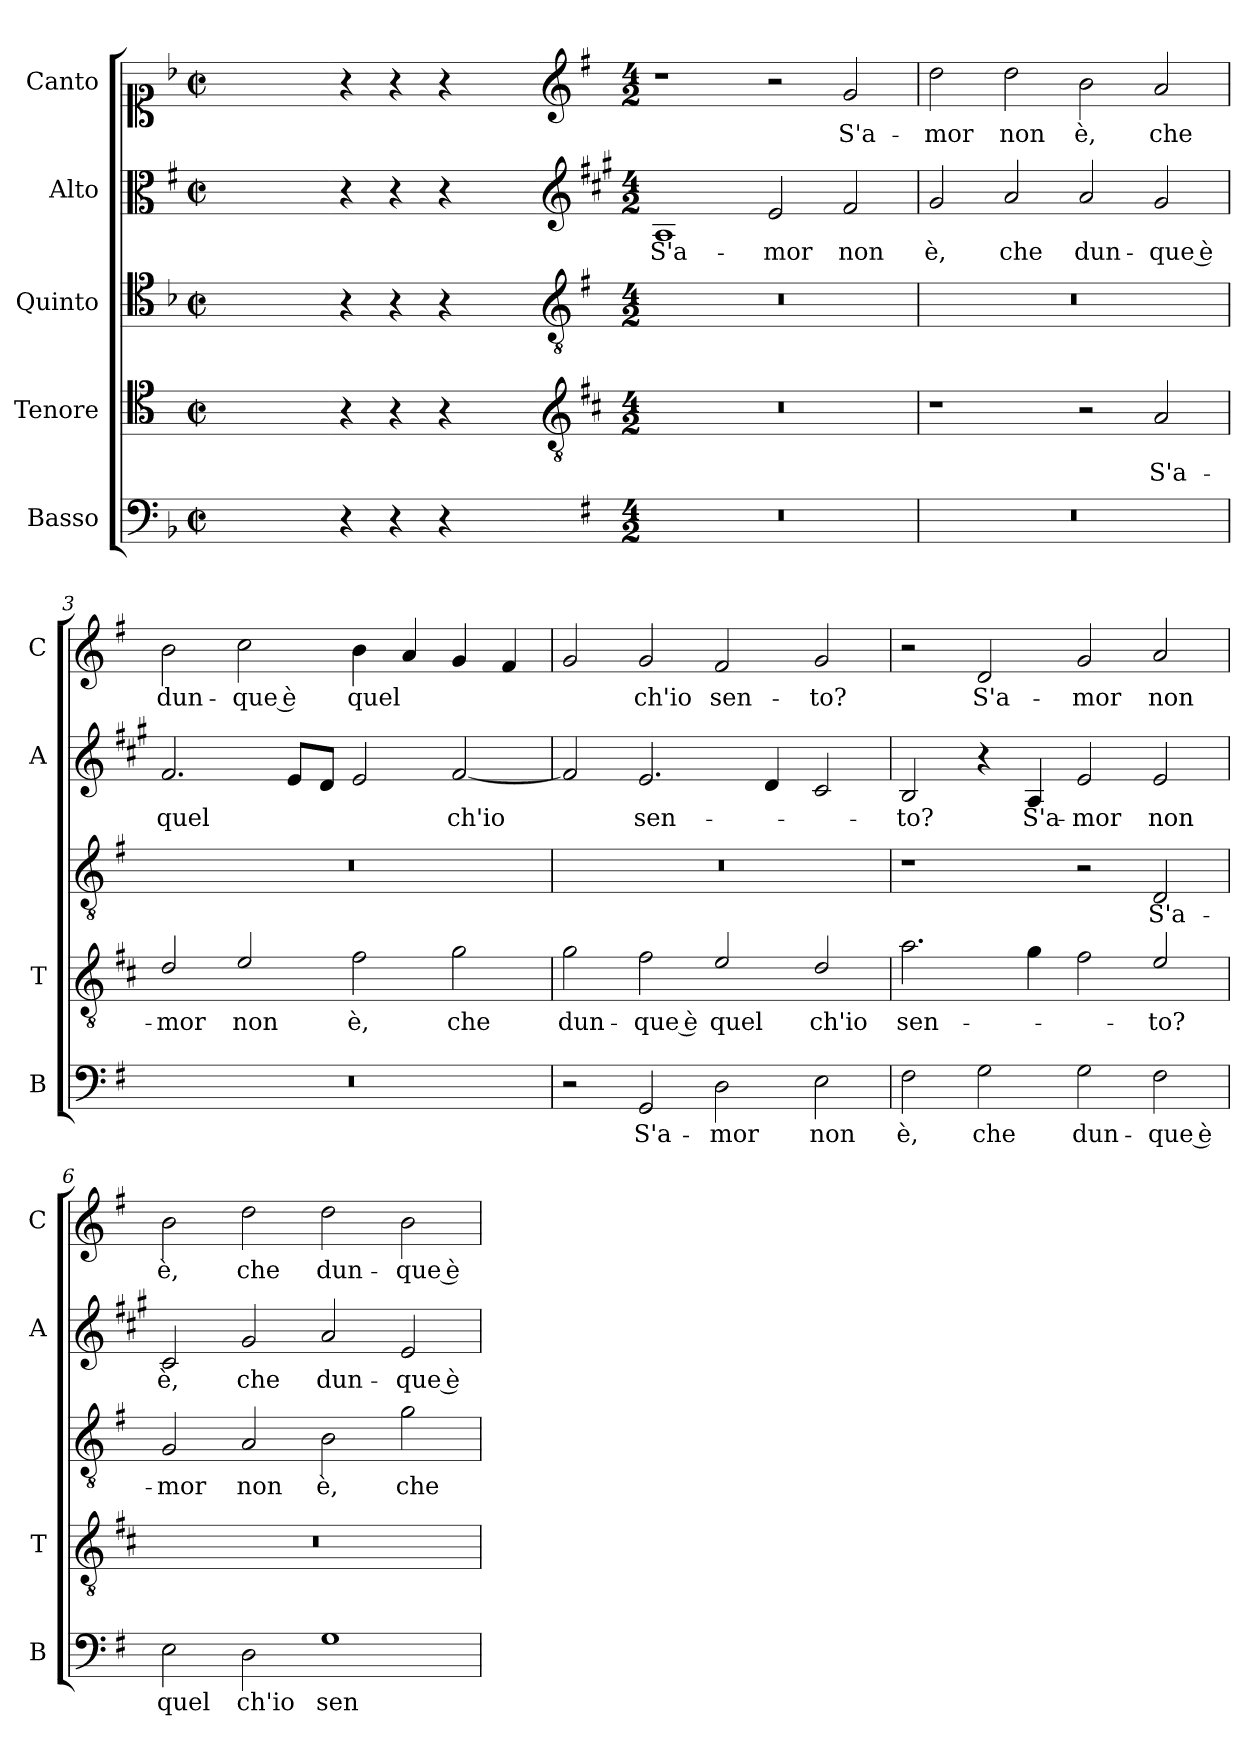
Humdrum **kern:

**kern	**text	**kern	**text	**kern	**text	**kern	**text	**kern	**text
*part5	*part5	*part4	*part4	*part3	*part3	*part2	*part2	*part1	*part1
*staff5	*staff5	*staff4	*staff4	*staff3	*staff3	*staff2	*staff2	*staff1	*staff1
*I"Basso	*	*I"Tenore	*	*I"Quinto	*	*I"Alto	*	*I"Canto	*
*I'B	*	*I'T	*	*	*	*I'A	*	*I'C	*
*clefF4	*	*clefC4	*	*clefC4	*	*clefC3	*	*clefC1	*
*	*	*ITrd4c7	*	*	*	*ITrd1c2	*	*	*
*k[b-]	*	*k[b-]	*	*k[b-]	*	*k[b-]	*	*k[b-]	*
*F:	*	*F:	*	*F:	*	*F:	*	*F:	*
*M2/2	*	*M2/2	*	*M2/2	*	*M2/2	*	*M2/2	*
*met(c|)	*	*met(c|)	*	*met(c|)	*	*met(c|)	*	*met(c|)	*
=	=	=	=	=	=	=	=	=	=
1ryy	.	1ryy	.	1ryy	.	1ryy	.	1ryy	.
=1X-	=1X-	=1X-	=1X-	=1X-	=1X-	=1X-	=1X-	=1X-	=1X-
4r	.	4r	.	4r	.	4r	.	4r	.
4r	.	4r	.	4r	.	4r	.	4r	.
4r	.	4r	.	4r	.	4r	.	4r	.
4ryy	.	4ryy	.	4ryy	.	4ryy	.	4ryy	.
=1-	=1-	=1-	=1-	=1-	=1-	=1-	=1-	=1-	=1-
*	*	*clefGv2	*	*clefGv2	*	*clefG2	*	*clefG2	*
*k[f#]	*	*k[f#]	*	*k[f#]	*	*k[f#]	*	*k[f#]	*
*G:	*	*G:	*	*G:	*	*G:	*	*G:	*
*M4/2	*	*M4/2	*	*M4/2	*	*M4/2	*	*M4/2	*
!	!	!	!	!	!	!	!LO:LY:b	!	!
0r	.	0r	.	0r	.	1G	S'a-	1r	.
!	!	!	!	!	!	!	!LO:LY:b	!	!
.	.	.	.	.	.	2d/	-mor	2r	.
!	!	!	!	!	!	!	!LO:LY:b	!	!LO:LY:b
.	.	.	.	.	.	2e/	non	2g/	S'a-
=2	=2	=2	=2	=2	=2	=2	=2	=2	=2
!	!	!	!	!	!	!	!LO:LY:b	!	!LO:LY:b
0r	.	1r	.	0r	.	2f#/	è,	2dd\	-mor
!	!	!	!	!	!	!	!LO:LY:b	!	!LO:LY:b
.	.	.	.	.	.	2g/	che	2dd\	non
!	!	!	!	!	!	!	!LO:LY:b	!	!LO:LY:b
.	.	2r	.	.	.	2g/	dun-	2b\	è,
!	!	!	!LO:LY:b	!	!	!	!LO:LY:b	!	!LO:LY:b
.	.	2D/	S'a-	.	.	2f#/	-que è	2a/	che
=3	=3	=3	=3	=3	=3	=3	=3	=3	=3
!	!	!	!LO:LY:b	!	!	!	!LO:LY:b	!	!LO:LY:b
0r	.	2G/	-mor	0r	.	2.e/	quel	2b\	dun-
!	!	!	!LO:LY:b	!	!	!	!	!	!LO:LY:b
.	.	2A/	non	.	.	.	.	2cc\	-que è
.	.	.	.	.	.	8d/L	.	.	.
.	.	.	.	.	.	8c/J	.	.	.
!	!	!	!LO:LY:b	!	!	!	!	!	!LO:LY:b
.	.	2B\	è,	.	.	2d/	.	4b\	quel
.	.	.	.	.	.	.	.	4a/	.
!	!	!	!LO:LY:b	!	!	!	!LO:LY:b	!	!
.	.	2c\	che	.	.	[2e/	ch'io	4g/	.
.	.	.	.	.	.	.	.	4f#/	.
!!LO:LB:g=z
=4	=4	=4	=4	=4	=4	=4	=4	=4	=4
!	!	!	!LO:LY:b	!	!	!	!	!	!
2r	.	2c\	dun-	0r	.	2e/]	.	2g/	.
!	!LO:LY:b	!	!LO:LY:b	!	!	!	!LO:LY:b	!	!LO:LY:b
2GG/	S'a-	2B\	-que è	.	.	2.d/	sen-	2g/	ch'io
!	!LO:LY:b	!	!LO:LY:b	!	!	!	!	!	!LO:LY:b
2D\	-mor	2A/	quel	.	.	.	.	2f#/	sen-
.	.	.	.	.	.	4c/	.	.	.
!	!LO:LY:b	!	!LO:LY:b	!	!	!	!	!	!LO:LY:b
2E\	non	2G/	ch'io	.	.	2B/	.	2g/	-to?
=5	=5	=5	=5	=5	=5	=5	=5	=5	=5
!	!LO:LY:b	!	!LO:LY:b	!	!	!	!LO:LY:b	!	!
2F#\	è,	2.d\	sen-	1r	.	2A/	-to?	2r	.
!	!LO:LY:b	!	!	!	!	!	!	!	!LO:LY:b
2G\	che	.	.	.	.	4r	.	2d/	S'a-
!	!	!	!	!	!	!	!LO:LY:b	!	!
.	.	4c\	.	.	.	4G/	S'a-	.	.
!	!LO:LY:b	!	!	!	!	!	!LO:LY:b	!	!LO:LY:b
2G\	dun-	2B\	.	2r	.	2d/	-mor	2g/	-mor
!	!LO:LY:b	!	!LO:LY:b	!	!LO:LY:b	!	!LO:LY:b	!	!LO:LY:b
2F#\	-que è	2A/	-to?	2D/	S'a-	2d/	non	2a/	non
=6	=6	=6	=6	=6	=6	=6	=6	=6	=6
!	!LO:LY:b	!	!	!	!LO:LY:b	!	!LO:LY:b	!	!LO:LY:b
2E\	quel	0r	.	2G/	-mor	2B/	è,	2b\	è,
!	!LO:LY:b	!	!	!	!LO:LY:b	!	!LO:LY:b	!	!LO:LY:b
2D\	ch'io	.	.	2A/	non	2f#/	che	2dd\	che
!	!LO:LY:b	!	!	!	!LO:LY:b	!	!LO:LY:b	!	!LO:LY:b
1G	sen-	.	.	2B\	è,	2g/	dun-	2dd\	dun-
!	!	!	!	!	!LO:LY:b	!	!LO:LY:b	!	!LO:LY:b
.	.	.	.	2g\	che	2d/	-que è	2b\	-que è
=	=	=	=	=	=	=	=	=	=
*-	*-	*-	*-	*-	*-	*-	*-	*-	*-
